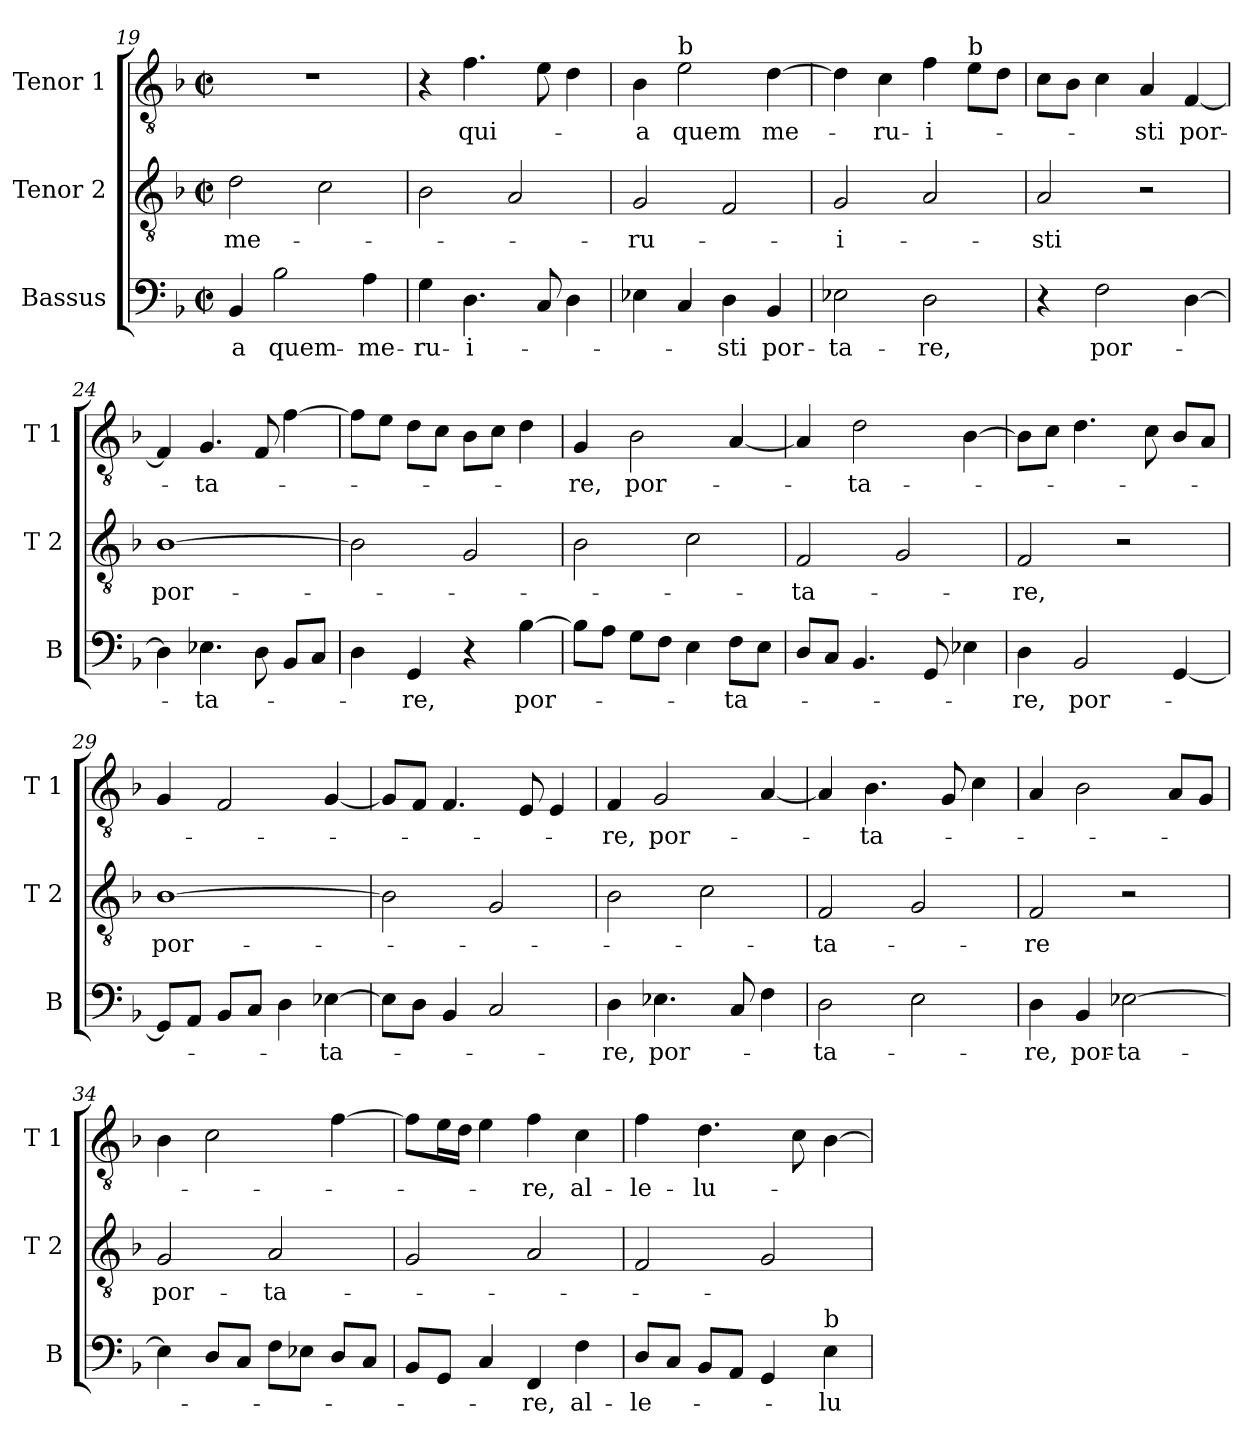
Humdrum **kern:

**kern	**text	**kern	**text	**kern	**text
*part3	*part3	*part2	*part2	*part1	*part1
*staff3	*staff3	*staff2	*staff2	*staff1	*staff1
*I"Bassus	*	*I"Tenor 2	*	*I"Tenor 1	*
*I'B	*	*I'T 2	*	*I'T 1	*
*clefF4	*	*clefGv2	*	*clefGv2	*
*k[b-]	*	*k[b-]	*	*k[b-]	*
*F:	*	*F:	*	*F:	*
*M2/2	*	*M2/2	*	*M2/2	*
*met(c|)	*	*met(c|)	*	*met(c|)	*
=19	=19	=19	=19	=19	=19
!	!LO:LY:b	!	!LO:LY:b	!	!
4BB-/	-a	2d\	me-	1r	.
!	!LO:LY:b	!	!	!	!
2B-\	quem-	.	.	.	.
.	.	2c\	.	.	.
!	!LO:LY:b	!	!	!	!
4A\	-me-	.	.	.	.
=20	=20	=20	=20	=20	=20
!	!LO:LY:b	!	!	!	!
4G\	-ru-	2B-\	.	4r	.
!	!LO:LY:b	!	!	!	!LO:LY:b
4.D\	-i-	.	.	4.f\	qui-
.	.	2A/	.	.	.
8C/	.	.	.	8e\	.
4D\	.	.	.	4d\	.
=21	=21	=21	=21	=21	=21
!	!	!	!LO:LY:b	!	!LO:LY:b
4E-X\	.	2G/	-ru-	4B-\	-a
!	!	!	!	!LO:TX:a:t=b	!
!	!	!	!	!	!LO:LY:b
4C/	.	.	.	2e\	quem
!	!LO:LY:b	!	!	!	!
4D\	-sti	2F/	.	.	.
!	!LO:LY:b	!	!	!	!LO:LY:b
4BB-/	por-	.	.	[4d\	me-
=22	=22	=22	=22	=22	=22
!	!LO:LY:b	!	!LO:LY:b	!	!
2E-X\	-ta-	2G/	-i-	4d\]	.
!	!	!	!	!	!LO:LY:b
.	.	.	.	4c\	-ru-
!	!LO:LY:b	!	!	!	!LO:LY:b
2D\	-re,	2A/	.	4f\	-i-
!	!	!	!	!LO:TX:a:t=b	!
.	.	.	.	8e\L	.
.	.	.	.	8d\J	.
!!LO:PB:g=z
=23	=23	=23	=23	=23	=23
!	!	!	!LO:LY:b	!	!
4r	.	2A/	-sti	8c\L	.
.	.	.	.	8B-\J	.
!	!LO:LY:b	!	!	!	!
2F\	por-	.	.	4c\	.
!	!	!	!	!	!LO:LY:b
.	.	2r	.	4A/	-sti
!	!	!	!	!	!LO:LY:b
[4D\	.	.	.	[4F/	por-
=24	=24	=24	=24	=24	=24
!	!	!	!LO:LY:b	!	!
4D\]	.	[1B-	por-	4F/]	.
!	!LO:LY:b	!	!	!	!LO:LY:b
4.E-X\	-ta-	.	.	4.G/	-ta-
8D\	.	.	.	8F/	.
8BB-/L	.	.	.	[4f\	.
8C/J	.	.	.	.	.
=25	=25	=25	=25	=25	=25
4D\	.	2B-\]	.	8f\L]	.
.	.	.	.	8e\J	.
!	!LO:LY:b	!	!	!	!
4GG/	-re,	.	.	8d\L	.
.	.	.	.	8c\J	.
4r	.	2G/	.	8B-\L	.
.	.	.	.	8c\J	.
!	!LO:LY:b	!	!	!	!
[4B-\	por-	.	.	4d\	.
=26	=26	=26	=26	=26	=26
!	!	!	!	!	!LO:LY:b
8B-\L]	.	2B-\	.	4G/	-re,
8A\J	.	.	.	.	.
!	!	!	!	!	!LO:LY:b
8G\L	.	.	.	2B-\	por-
8F\J	.	.	.	.	.
4E\	.	2c\	.	.	.
!	!LO:LY:b	!	!	!	!
8F\L	-ta-	.	.	[4A/	.
8E\J	.	.	.	.	.
=27	=27	=27	=27	=27	=27
!	!	!	!LO:LY:b	!	!
8D/L	.	2F/	-ta-	4A/]	.
8C/J	.	.	.	.	.
!	!	!	!	!	!LO:LY:b
4.BB-/	.	.	.	2d\	-ta-
.	.	2G/	.	.	.
8GG/	.	.	.	.	.
4E-X\	.	.	.	[4B-\	.
=28	=28	=28	=28	=28	=28
!	!LO:LY:b	!	!LO:LY:b	!	!
4D\	-re,	2F/	-re,	8B-\L]	.
.	.	.	.	8c\J	.
!	!LO:LY:b	!	!	!	!
2BB-/	por-	.	.	4.d\	.
.	.	2r	.	.	.
.	.	.	.	8c\	.
[4GG/	.	.	.	8B-/L	.
.	.	.	.	8A/J	.
!!LO:LB:g=z
=29	=29	=29	=29	=29	=29
!	!	!	!LO:LY:b	!	!
8GG/L]	.	[1B-	por-	4G/	.
8AA/J	.	.	.	.	.
8BB-/L	.	.	.	2F/	.
8C/J	.	.	.	.	.
4D\	.	.	.	.	.
!	!LO:LY:b	!	!	!	!
[4E-X\	-ta-	.	.	[4G/	.
=30	=30	=30	=30	=30	=30
8E-\L]	.	2B-\]	.	8G/L]	.
8D\J	.	.	.	8F/J	.
4BB-/	.	.	.	4.F/	.
2C/	.	2G/	.	.	.
.	.	.	.	8E/	.
.	.	.	.	4E/	.
=31	=31	=31	=31	=31	=31
!	!LO:LY:b	!	!	!	!LO:LY:b
4D\	-re,	2B-\	.	4F/	-re,
!	!LO:LY:b	!	!	!	!LO:LY:b
4.E-X\	por-	.	.	2G/	por-
.	.	2c\	.	.	.
8C/	.	.	.	.	.
4F\	.	.	.	[4A/	.
=32	=32	=32	=32	=32	=32
!	!LO:LY:b	!	!LO:LY:b	!	!
2D\	-ta-	2F/	-ta-	4A/]	.
!	!	!	!	!	!LO:LY:b
.	.	.	.	4.B-\	-ta-
2E\	.	2G/	.	.	.
.	.	.	.	8G/	.
.	.	.	.	4c\	.
=33	=33	=33	=33	=33	=33
!	!LO:LY:b	!	!LO:LY:b	!	!
4D\	-re,	2F/	-re	4A/	.
!	!LO:LY:b	!	!	!	!
4BB-/	por-	.	.	2B-\	.
!	!LO:LY:b	!	!	!	!
[2E-X\	-ta-	2r	.	.	.
.	.	.	.	8A/L	.
.	.	.	.	8G/J	.
=34	=34	=34	=34	=34	=34
!	!	!	!LO:LY:b	!	!
4E-\]	.	2G/	por-	4B-\	.
8D/L	.	.	.	2c\	.
8C/J	.	.	.	.	.
!	!	!	!LO:LY:b	!	!
8F\L	.	2A/	-ta-	.	.
8E-X\J	.	.	.	.	.
8D/L	.	.	.	[4f\	.
8C/J	.	.	.	.	.
!!LO:LB:g=z
=35	=35	=35	=35	=35	=35
8BB-/L	.	2G/	.	8f\L]	.
8GG/J	.	.	.	16e\L	.
.	.	.	.	16d\JJ	.
4C/	.	.	.	4e\	.
!	!LO:LY:b	!	!	!	!LO:LY:b
4FF/	-re,	2A/	.	4f\	-re,
!	!LO:LY:b	!	!	!	!LO:LY:b
4F\	al-	.	.	4c\	al-
=36	=36	=36	=36	=36	=36
!	!LO:LY:b	!	!	!	!LO:LY:b
8D/L	-le-	2F/	.	4f\	-le-
8C/J	.	.	.	.	.
!	!	!	!	!	!LO:LY:b
8BB-/L	.	.	.	4.d\	-lu-
8AA/J	.	.	.	.	.
4GG/	.	2G/	.	.	.
.	.	.	.	8c\	.
!LO:TX:a:t=b	!	!	!	!	!
!	!LO:LY:b	!	!	!	!
4E\	-lu-	.	.	[4B-\	.
=	=	=	=	=	=
*-	*-	*-	*-	*-	*-
